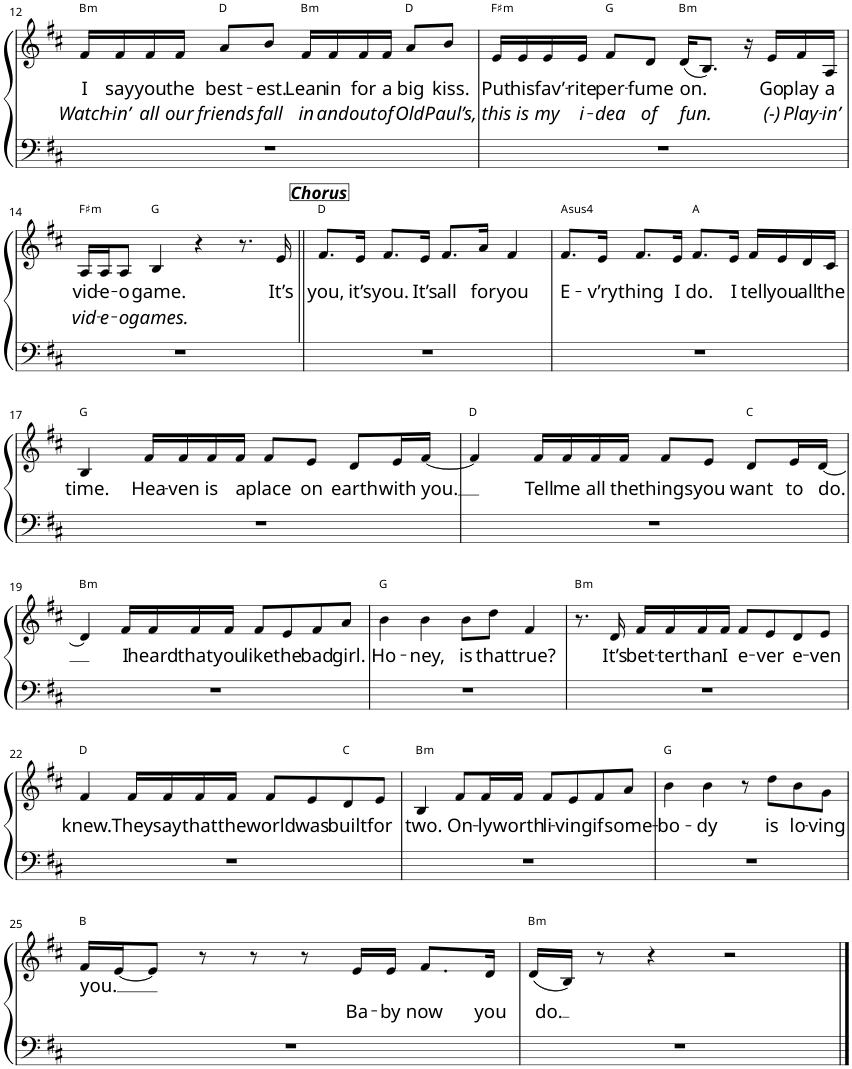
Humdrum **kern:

**kern	**text	**text	**harte
*part1	*part1	*part1	*part1
*staff1	*staff1	*staff1	*
*I"Piano	*	*	*
*I'Pno	*	*	*
!!LO:PB:g=z
*clefG2	*	*	*
*k[f#c#]	*	*	*
*M4/4	*	*	*
=12	=12	=12	=12
!	!LO:LY:b	!LO:LY:b	!LO:H:kt=m
16f#/LL	I	Watch-	B:min
!	!LO:LY:b	!LO:LY:b	!
16f#/	say	-in’	.
!	!LO:LY:b	!LO:LY:b	!
16f#/	you	all	.
!	!LO:LY:b	!LO:LY:b	!
16f#/JJ	the	our	.
!	!LO:LY:b	!LO:LY:b	!
8a/L	best-	friends	D:maj
!	!LO:LY:b	!LO:LY:b	!
8b/J	-est.	fall	.
!	!LO:LY:b	!LO:LY:b	!LO:H:kt=m
16f#/LL	Lean	in	B:min
!	!LO:LY:b	!LO:LY:b	!
16f#/	in	and	.
!	!LO:LY:b	!LO:LY:b	!
16f#/	for	out	.
!	!LO:LY:b	!LO:LY:b	!
16f#/JJ	a	of	.
!	!LO:LY:b	!LO:LY:b	!
8a/L	big	Old	D:maj
!	!LO:LY:b	!LO:LY:b	!
8b/J	kiss.	Paul’s,	.
=13	=13	=13	=13
!	!LO:LY:b	!LO:LY:b	!LO:H:kt=m
16e/LL	Put	this	F#:min
!	!LO:LY:b	!LO:LY:b	!
16e/	his	is	.
!	!LO:LY:b	!LO:LY:b	!
16e/	fav’-	my	.
!	!LO:LY:b	!LO:LY:b	!
16e/JJ	-rite	i-	.
!	!LO:LY:b	!LO:LY:b	!
8f#/L	per-	-dea	G:maj
!	!LO:LY:b	!LO:LY:b	!
8d/J	-fume	of	.
!	!LO:LY:b	!LO:LY:b	!LO:H:kt=m
(16d/KL	on.	fun.	B:min
8.B/J)	.	.	.
16r	.	.	.
!	!LO:LY:b	!LO:LY:b	!
16e/LL	Go	(-)	.
!	!LO:LY:b	!LO:LY:b	!
16f#/	play	Play-	.
!	!LO:LY:b	!LO:LY:b	!
16A/JJ	a	-in’	.
!!LO:LB:g=z
=14	=14	=14	=14
!	!LO:LY:b	!LO:LY:b	!LO:H:kt=m
16A/LL	vid-	vid-	F#:min
!	!LO:LY:b	!LO:LY:b	!
16A/J	-e-	-e-	.
!	!LO:LY:b	!LO:LY:b	!
8A/J	-o	-o	.
!	!LO:LY:b	!LO:LY:b	!
4B/	game.	games.	G:maj
4r	.	.	.
8.r	.	.	.
!	!LO:LY:b	!	!
16e/	It’s	.	.
=15||	=15||	=15||	=15||
!LO:TX:a:Bi:t=Chorus	!	!	!
!	!LO:LY:b	!	!
8.f#/L	you,	.	D:maj
!	!LO:LY:b	!	!
16e/Jk	it’s	.	.
!	!LO:LY:b	!	!
8.f#/L	you.	.	.
!	!LO:LY:b	!	!
16e/Jk	It’s	.	.
!	!LO:LY:b	!	!
8.f#/L	all	.	.
!	!LO:LY:b	!	!
16a/Jk	for	.	.
!	!LO:LY:b	!	!
4f#/	you	.	.
=16	=16	=16	=16
!	!LO:LY:b	!	!LO:H:kt=4
8.f#/L	E-	.	A:sus4
!	!LO:LY:b	!	!
16e/Jk	-v’ry	.	.
!	!LO:LY:b	!	!
8.f#/L	thing	.	.
!	!LO:LY:b	!	!
16e/Jk	I	.	.
!	!LO:LY:b	!	!
8.f#/L	do.	.	A:maj
!	!LO:LY:b	!	!
16e/Jk	I	.	.
!	!LO:LY:b	!	!
16f#/LL	tell	.	.
!	!LO:LY:b	!	!
16e/	you	.	.
!	!LO:LY:b	!	!
16d/	all	.	.
!	!LO:LY:b	!	!
16c#/JJ	the	.	.
!!LO:LB:g=z
=17	=17	=17	=17
!	!LO:LY:b	!	!
4B/	time.	.	G:maj
!	!LO:LY:b	!	!
16f#/LL	Hea-	.	.
!	!LO:LY:b	!	!
16f#/	-ven	.	.
!	!LO:LY:b	!	!
16f#/	is	.	.
!	!LO:LY:b	!	!
16f#/JJ	a	.	.
!	!LO:LY:b	!	!
8f#/L	place	.	.
!	!LO:LY:b	!	!
8e/J	on	.	.
!	!LO:LY:b	!	!
8d/L	earth	.	.
!	!LO:LY:b	!	!
16e/L	with	.	.
!	!LO:LY:b	!	!
[16f#/JJ	you.	.	.
=18	=18	=18	=18
4f#/]	.	.	D:maj
!	!LO:LY:b	!	!
16f#/LL	Tell	.	.
!	!LO:LY:b	!	!
16f#/	me	.	.
!	!LO:LY:b	!	!
16f#/	all	.	.
!	!LO:LY:b	!	!
16f#/JJ	the	.	.
!	!LO:LY:b	!	!
8f#/L	things	.	.
!	!LO:LY:b	!	!
8e/J	you	.	.
!	!LO:LY:b	!	!
8d/L	want	.	C:maj
!	!LO:LY:b	!	!
16e/L	to	.	.
!	!LO:LY:b	!	!
[16d/JJ	do.	.	.
!!LO:LB:g=z
=19	=19	=19	=19
!	!	!	!LO:H:kt=m
4d/]	.	.	B:min
!	!LO:LY:b	!	!
16f#/LL	I	.	.
!	!LO:LY:b	!	!
16f#/	heard	.	.
!	!LO:LY:b	!	!
16f#/	that	.	.
!	!LO:LY:b	!	!
16f#/JJ	you	.	.
!	!LO:LY:b	!	!
8f#/L	like	.	.
!	!LO:LY:b	!	!
8e/	the	.	.
!	!LO:LY:b	!	!
8f#/	bad	.	.
!	!LO:LY:b	!	!
8a/J	girl.	.	.
=20	=20	=20	=20
!	!LO:LY:b	!	!
4b\	Ho-	.	G:maj
!	!LO:LY:b	!	!
4b\	-ney,	.	.
!	!LO:LY:b	!	!
8b\L	is	.	.
!	!LO:LY:b	!	!
8dd\J	that	.	.
!	!LO:LY:b	!	!
4f#/	true?	.	.
=21	=21	=21	=21
!	!	!	!LO:H:kt=m
8.r	.	.	B:min
!	!LO:LY:b	!	!
16d/	It’s	.	.
!	!LO:LY:b	!	!
16f#/LL	bet-	.	.
!	!LO:LY:b	!	!
16f#/	-ter	.	.
!	!LO:LY:b	!	!
16f#/	than	.	.
!	!LO:LY:b	!	!
16f#/JJ	I	.	.
!	!LO:LY:b	!	!
8f#/L	e-	.	.
!	!LO:LY:b	!	!
8e/	-ver	.	.
!	!LO:LY:b	!	!
8d/	e-	.	.
!	!LO:LY:b	!	!
8e/J	-ven	.	.
!!LO:LB:g=z
=22	=22	=22	=22
!	!LO:LY:b	!	!
4f#/	knew.	.	D:maj
!	!LO:LY:b	!	!
16f#/LL	They	.	.
!	!LO:LY:b	!	!
16f#/	say	.	.
!	!LO:LY:b	!	!
16f#/	that	.	.
!	!LO:LY:b	!	!
16f#/JJ	the	.	.
!	!LO:LY:b	!	!
8f#/L	world	.	.
!	!LO:LY:b	!	!
8e/	was	.	.
!	!LO:LY:b	!	!
8d/	built	.	C:maj
!	!LO:LY:b	!	!
8e/J	for	.	.
=23	=23	=23	=23
!	!LO:LY:b	!	!LO:H:kt=m
4B/	two.	.	B:min
!	!LO:LY:b	!	!
8f#/L	On-	.	.
!	!LO:LY:b	!	!
16f#/L	-ly	.	.
!	!LO:LY:b	!	!
16f#/JJ	worth	.	.
!	!LO:LY:b	!	!
8f#/L	li-	.	.
!	!LO:LY:b	!	!
8e/	-ving	.	.
!	!LO:LY:b	!	!
8f#/	if	.	.
!	!LO:LY:b	!	!
8a/J	some-	.	.
=24	=24	=24	=24
!	!LO:LY:b	!	!
4b\	-bo-	.	G:maj
!	!LO:LY:b	!	!
4b\	-dy	.	.
8r	.	.	.
!	!LO:LY:b	!	!
8dd\L	is	.	.
!	!LO:LY:b	!	!
8b\	lo-	.	.
!	!LO:LY:b	!	!
8g\J	-ving	.	.
!!LO:LB:g=z
=25	=25	=25	=25
!	!LO:LY:b	!	!
16f#/LL	you.	.	B:maj
[16e/J	.	.	.
8e/J]	.	.	.
8r	.	.	.
8r	.	.	.
8r	.	.	.
!	!LO:LY:b	!	!
16e/LL	Ba-	.	.
!	!LO:LY:b	!	!
16e/JJ	-by	.	.
!	!LO:LY:b	!	!
8.f#/L	now	.	.
!	!LO:LY:b	!	!
16d/Jk	you	.	.
=26	=26	=26	=26
!	!LO:LY:b	!	!LO:H:kt=m
(16d/LL	do.	.	B:min
16B/JJ)	.	.	.
8r	.	.	.
4r	.	.	.
2r	.	.	.
==	==	==	==
*-	*-	*-	*-
